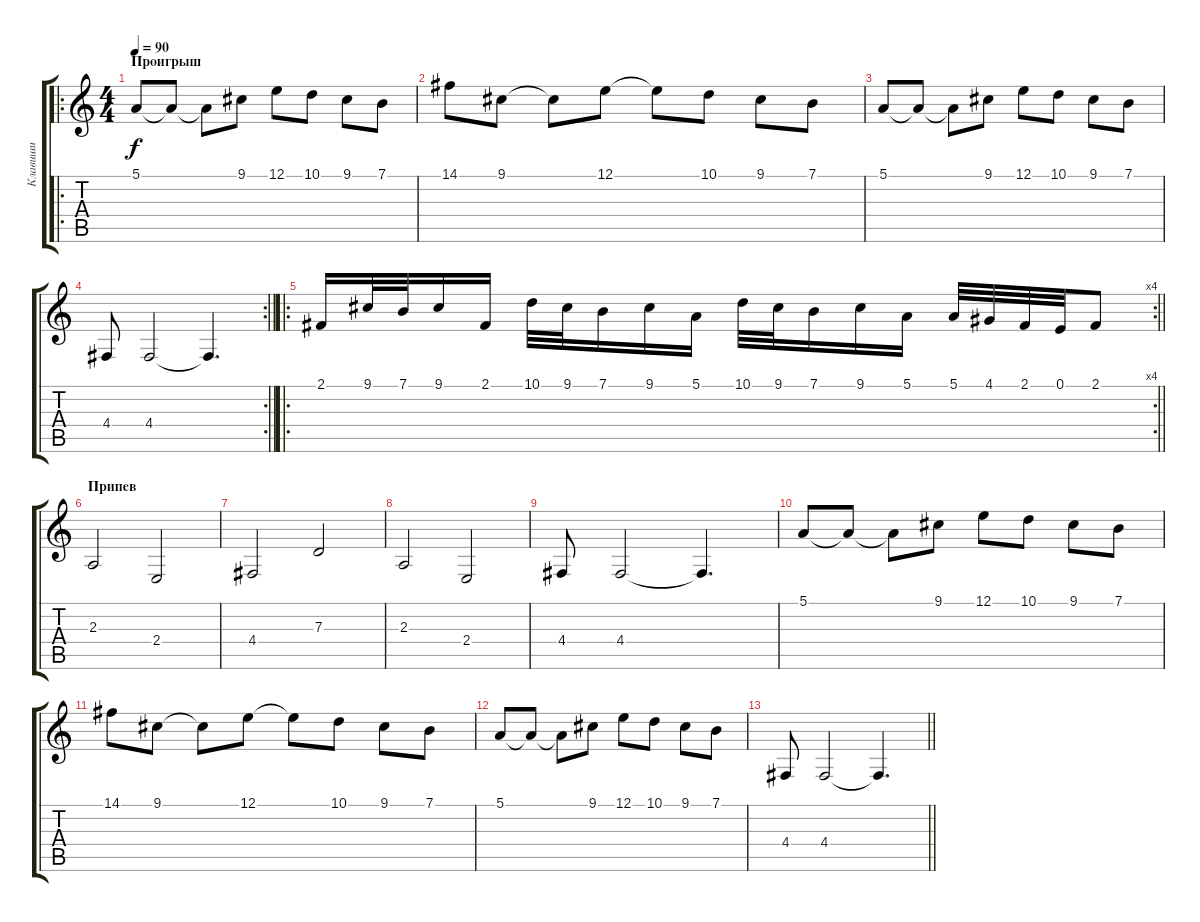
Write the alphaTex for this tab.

\track ("Клавиши" "Клавиши") {instrument synthvoice}
\staff {score tabs}
\tuning (E4 B3 G3 D3 A2 E2) {hide}
\ro
\ts (4 4)
\section ("" "Проигрыш")
\tempo 90
\clef g2
\ks c
5.1.8{dy f} 5.1{t}.8 5.1{t}.8 9.1.8 12.1.8 10.1.8 9.1.8 7.1.8 |
14.1.8 9.1.8 9.1{t}.8 12.1.8 12.1{t}.8 10.1.8 9.1.8 7.1.8 |
5.1.8 5.1{t}.8 5.1{t}.8 9.1.8 12.1.8 10.1.8 9.1.8 7.1.8 |
\rc 2
\barLineRight lightlight
4.4.8 4.4.2 4.4{t}.4{d} |
\ro
\rc 4
\barLineRight lightlight
2.1.16{instrument piccolo} 9.1.32 7.1.32 9.1.16 2.1.16 10.1.32 9.1.32 7.1.16 9.1.16 5.1.16 10.1.32 9.1.32 7.1.16 9.1.16 5.1.16 5.1.32 4.1.32 2.1.32 0.1.32 2.1.8 |
\section ("" "Припев")
2.3.2 2.4.2 |
4.4.2 7.3.2 |
2.3.2 2.4.2 |
4.4.8 4.4.2 4.4{t}.4{d} |
5.1.8 5.1{t}.8 5.1{t}.8 9.1.8 12.1.8 10.1.8 9.1.8 7.1.8 |
14.1.8 9.1.8 9.1{t}.8 12.1.8 12.1{t}.8 10.1.8 9.1.8 7.1.8 |
5.1.8 5.1{t}.8 5.1{t}.8 9.1.8 12.1.8 10.1.8 9.1.8 7.1.8 |
\barLineRight lightlight
4.4.8 4.4.2 4.4{t}.4{d}
